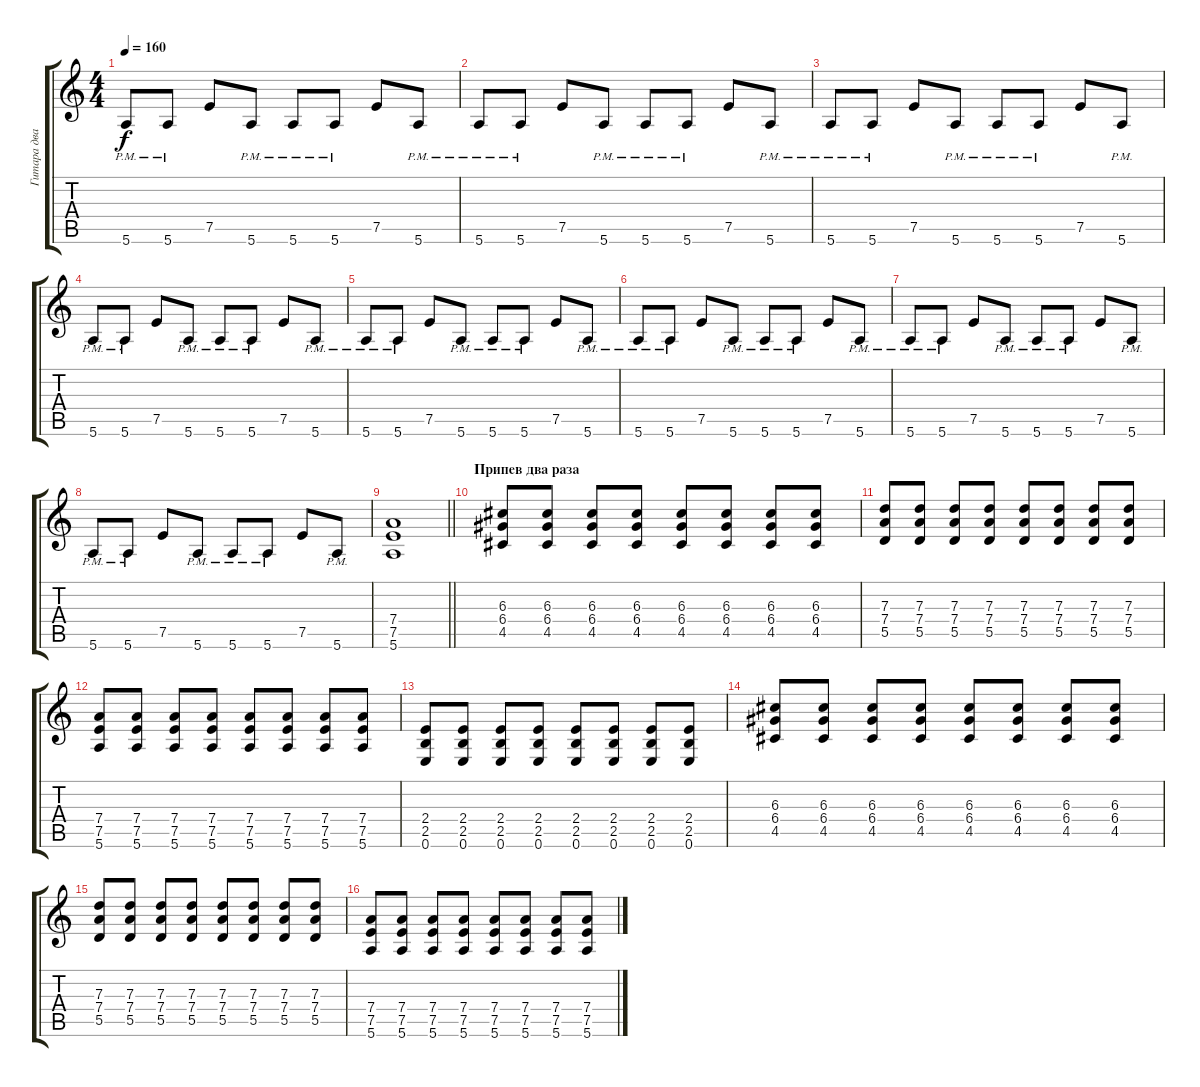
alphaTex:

\track ("Гитара два" "Гитара два") {instrument overdrivenguitar}
\staff {score tabs}
\tuning (E4 B3 G3 D3 A2 E2) {hide}
\ts (4 4)
\tempo 160
\clef g2
\ks c
5.6{pm}.8{dy f} 5.6{pm}.8 7.5.8 5.6{pm}.8 5.6{pm}.8 5.6{pm}.8 7.5.8 5.6{pm}.8 |
5.6{pm}.8 5.6{pm}.8 7.5.8 5.6{pm}.8 5.6{pm}.8 5.6{pm}.8 7.5.8 5.6{pm}.8 |
5.6{pm}.8 5.6{pm}.8 7.5.8 5.6{pm}.8 5.6{pm}.8 5.6{pm}.8 7.5.8 5.6{pm}.8 |
5.6{pm}.8 5.6{pm}.8 7.5.8 5.6{pm}.8 5.6{pm}.8 5.6{pm}.8 7.5.8 5.6{pm}.8 |
5.6{pm}.8 5.6{pm}.8 7.5.8 5.6{pm}.8 5.6{pm}.8 5.6{pm}.8 7.5.8 5.6{pm}.8 |
5.6{pm}.8 5.6{pm}.8 7.5.8 5.6{pm}.8 5.6{pm}.8 5.6{pm}.8 7.5.8 5.6{pm}.8 |
5.6{pm}.8 5.6{pm}.8 7.5.8 5.6{pm}.8 5.6{pm}.8 5.6{pm}.8 7.5.8 5.6{pm}.8 |
5.6{pm}.8 5.6{pm}.8 7.5.8 5.6{pm}.8 5.6{pm}.8 5.6{pm}.8 7.5.8 5.6{pm}.8 |
\barLineRight lightlight
(7.4 7.5 5.6).1 |
\section ("" "Припев два раза")
(6.3 6.4 4.5).8 (6.3 6.4 4.5).8 (6.3 6.4 4.5).8 (6.3 6.4 4.5).8 (6.3 6.4 4.5).8 (6.3 6.4 4.5).8 (6.3 6.4 4.5).8 (6.3 6.4 4.5).8 |
(7.3 7.4 5.5).8 (7.3 7.4 5.5).8 (7.3 7.4 5.5).8 (7.3 7.4 5.5).8 (7.3 7.4 5.5).8 (7.3 7.4 5.5).8 (7.3 7.4 5.5).8 (7.3 7.4 5.5).8 |
(7.4 7.5 5.6).8 (7.4 7.5 5.6).8 (7.4 7.5 5.6).8 (7.4 7.5 5.6).8 (7.4 7.5 5.6).8 (7.4 7.5 5.6).8 (7.4 7.5 5.6).8 (7.4 7.5 5.6).8 |
(2.4 2.5 0.6).8 (2.4 2.5 0.6).8 (2.4 2.5 0.6).8 (2.4 2.5 0.6).8 (2.4 2.5 0.6).8 (2.4 2.5 0.6).8 (2.4 2.5 0.6).8 (2.4 2.5 0.6).8 |
(6.3 6.4 4.5).8 (6.3 6.4 4.5).8 (6.3 6.4 4.5).8 (6.3 6.4 4.5).8 (6.3 6.4 4.5).8 (6.3 6.4 4.5).8 (6.3 6.4 4.5).8 (6.3 6.4 4.5).8 |
(7.3 7.4 5.5).8 (7.3 7.4 5.5).8 (7.3 7.4 5.5).8 (7.3 7.4 5.5).8 (7.3 7.4 5.5).8 (7.3 7.4 5.5).8 (7.3 7.4 5.5).8 (7.3 7.4 5.5).8 |
(7.4 7.5 5.6).8 (7.4 7.5 5.6).8 (7.4 7.5 5.6).8 (7.4 7.5 5.6).8 (7.4 7.5 5.6).8 (7.4 7.5 5.6).8 (7.4 7.5 5.6).8 (7.4 7.5 5.6).8
